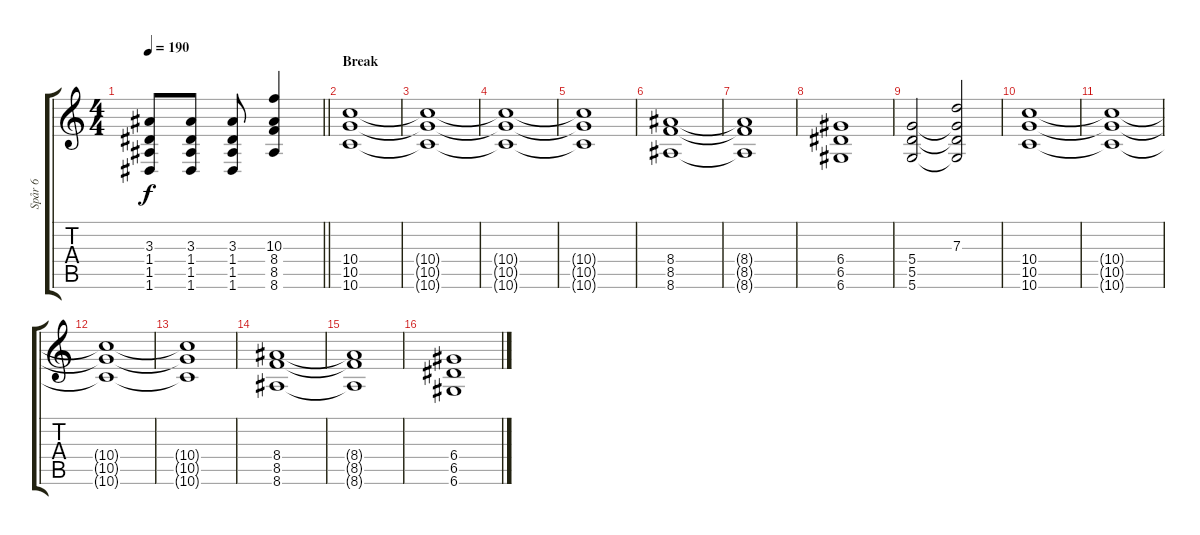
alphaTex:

\track ("Spår 6" "Spår 6") {instrument overdrivenguitar}
\staff {score tabs}
\tuning (E4 B3 G3 D3 A2 D2) {hide}
\ts (4 4)
\tempo 190
\clef g2
\barLineRight lightlight
\ks c
(3.3 1.4 1.5 1.6).8{dy f} (3.3 1.4 1.5 1.6).8 (3.3 1.4 1.5 1.6).8 (10.3 8.4 8.5 8.6).4 |
\section ("" "Break")
(10.4 10.5 10.6).1 |
(10.4{t} 10.5{t} 10.6{t}).1 |
(10.4{t} 10.5{t} 10.6{t}).1 |
(10.4{t} 10.5{t} 10.6{t}).1 |
(8.4 8.5 8.6).1 |
(8.4{t} 8.5{t} 8.6{t}).1 |
(6.4 6.5 6.6).1 |
(5.4 5.5 5.6).2 (7.3 5.4{t} 5.5{t} 5.6{t}).2 |
(10.4 10.5 10.6).1 |
(10.4{t} 10.5{t} 10.6{t}).1 |
(10.4{t} 10.5{t} 10.6{t}).1 |
(10.4{t} 10.5{t} 10.6{t}).1 |
(8.4 8.5 8.6).1 |
(8.4{t} 8.5{t} 8.6{t}).1 |
(6.4 6.5 6.6).1
